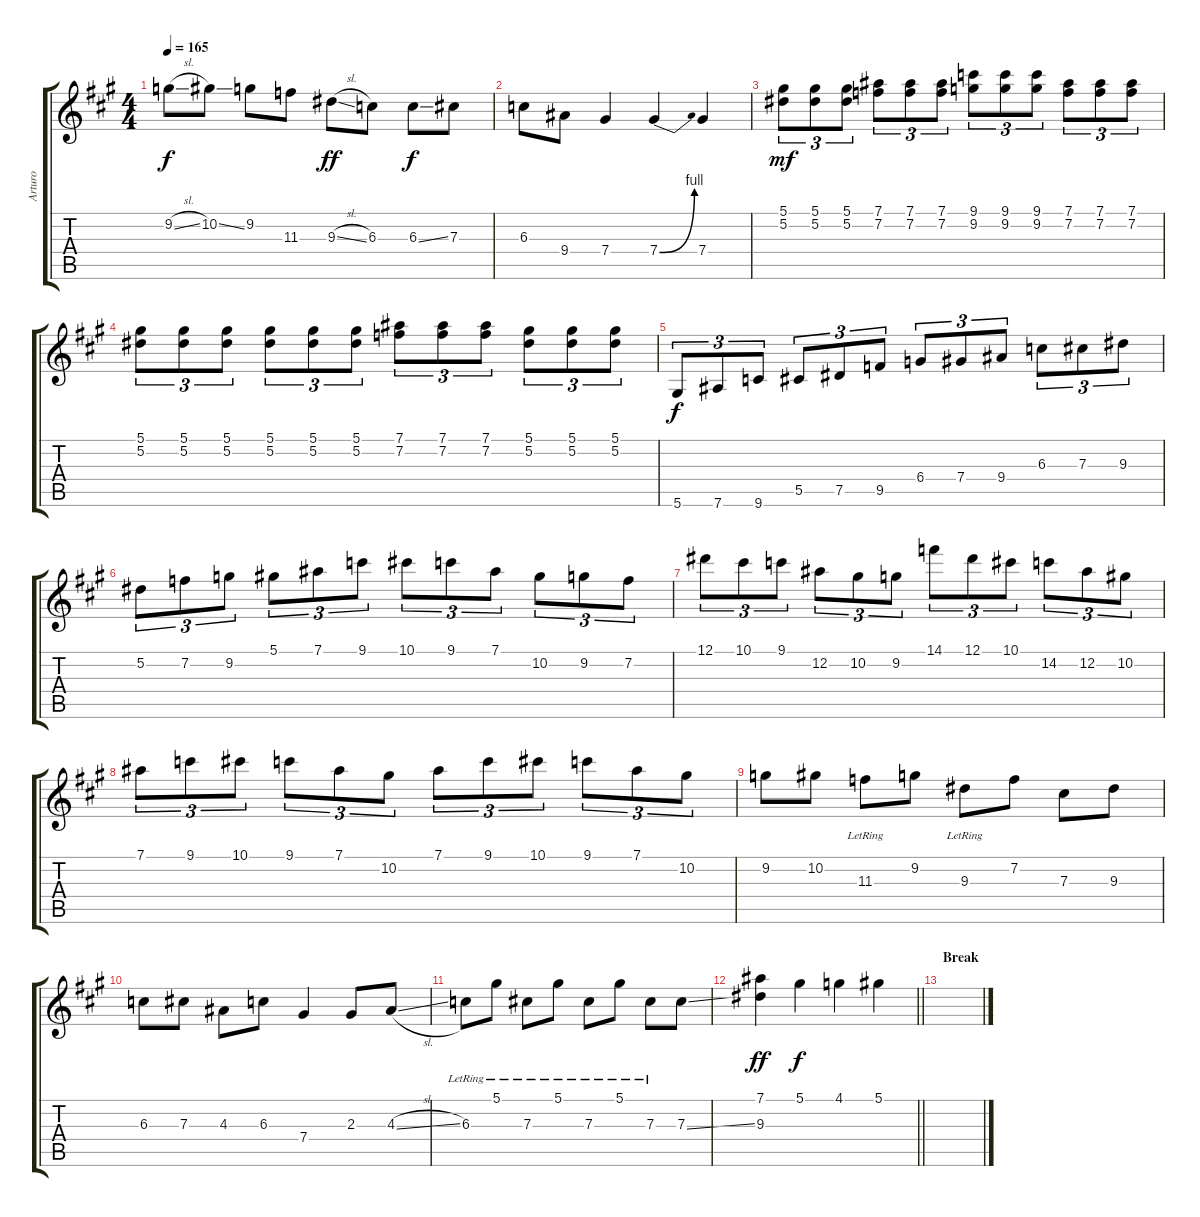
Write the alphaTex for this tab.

\track ("Arturo" "Arturo") {instrument acousticguitarsteel}
\staff {score tabs}
\tuning (Eb4 Bb3 Gb3 Db3 Ab2 Eb2) {hide}
\ts (4 4)
\tempo 165
\clef g2
\ks a
9.2{sl}.8{dy f} 10.2{ss}.8 9.2.8 11.3.8 9.3{sl}.8{dy ff} 6.3.8 6.3{ss}.8{dy f} 7.3.8 |
6.3.8 9.4.8 7.4.4 7.4{be (bend 0 0 60 4)}.4 7.4.4 |
(5.1 5.2).8{tu (3 2) dy mf} (5.1 5.2).8{tu (3 2)} (5.1 5.2).8{tu (3 2)} (7.1 7.2).8{tu (3 2)} (7.1 7.2).8{tu (3 2)} (7.1 7.2).8{tu (3 2)} (9.1 9.2).8{tu (3 2)} (9.1 9.2).8{tu (3 2)} (9.1 9.2).8{tu (3 2)} (7.1 7.2).8{tu (3 2)} (7.1 7.2).8{tu (3 2)} (7.1 7.2).8{tu (3 2)} |
(5.1 5.2).8{tu (3 2)} (5.1 5.2).8{tu (3 2)} (5.1 5.2).8{tu (3 2)} (5.1 5.2).8{tu (3 2)} (5.1 5.2).8{tu (3 2)} (5.1 5.2).8{tu (3 2)} (7.1 7.2).8{tu (3 2)} (7.1 7.2).8{tu (3 2)} (7.1 7.2).8{tu (3 2)} (5.1 5.2).8{tu (3 2)} (5.1 5.2).8{tu (3 2)} (5.1 5.2).8{tu (3 2)} |
5.6.8{tu (3 2) dy f} 7.6.8{tu (3 2)} 9.6.8{tu (3 2)} 5.5.8{tu (3 2)} 7.5.8{tu (3 2)} 9.5.8{tu (3 2)} 6.4.8{tu (3 2)} 7.4.8{tu (3 2)} 9.4.8{tu (3 2)} 6.3.8{tu (3 2)} 7.3.8{tu (3 2)} 9.3.8{tu (3 2)} |
5.2.8{tu (3 2)} 7.2.8{tu (3 2)} 9.2.8{tu (3 2)} 5.1.8{tu (3 2)} 7.1.8{tu (3 2)} 9.1.8{tu (3 2)} 10.1.8{tu (3 2)} 9.1.8{tu (3 2)} 7.1.8{tu (3 2)} 10.2.8{tu (3 2)} 9.2.8{tu (3 2)} 7.2.8{tu (3 2)} |
12.1.8{tu (3 2)} 10.1.8{tu (3 2)} 9.1.8{tu (3 2)} 12.2.8{tu (3 2)} 10.2.8{tu (3 2)} 9.2.8{tu (3 2)} 14.1.8{tu (3 2)} 12.1.8{tu (3 2)} 10.1.8{tu (3 2)} 14.2.8{tu (3 2)} 12.2.8{tu (3 2)} 10.2.8{tu (3 2)} |
7.1.8{tu (3 2)} 9.1.8{tu (3 2)} 10.1.8{tu (3 2)} 9.1.8{tu (3 2)} 7.1.8{tu (3 2)} 10.2.8{tu (3 2)} 7.1.8{tu (3 2)} 9.1.8{tu (3 2)} 10.1.8{tu (3 2)} 9.1.8{tu (3 2)} 7.1.8{tu (3 2)} 10.2.8{tu (3 2)} |
9.2.8 10.2.8 11.3{lr}.8 9.2.8 9.3{lr}.8 7.2.8 7.3.8 9.3.8 |
6.3.8 7.3.8 4.3.8 6.3.8 7.4.4 2.3.8 4.3{sl}.8 |
6.3{lr}.8 5.1{lr}.8 7.3{lr}.8 5.1{lr}.8 7.3{lr}.8 5.1{lr}.8 7.3{lr}.8 7.3{ss}.8 |
\barLineRight lightlight
(7.1 9.3).4{dy ff} 5.1.4{dy f} 4.1.4 5.1.4 |
\section ("" "Break")
